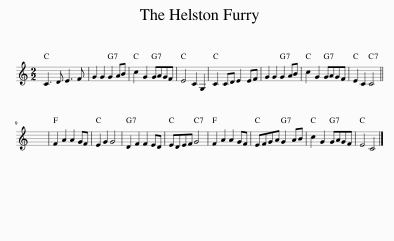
X:1
L:1/8
M:2/2
I:linebreak $
K:C
V:1 treble
V:1
 C3 D E3 F | G2 G2 G2 AB | c2 G2 GAGF | E4 C2 G,2 | C2 CD E2 EF | %5
 G2 G2 G2 AB | c2 G2 GAGF | E2 C2 C4 ||$ x8 | F2 A2 A2 GF | %10
 E2 G2 G4 | D2 F2 F2 ED | EDEF G4 | F2 A2 A2 GF | EFGA G2 AB | %15
 c2 G2 GAGF | E4 C4 |] %17
